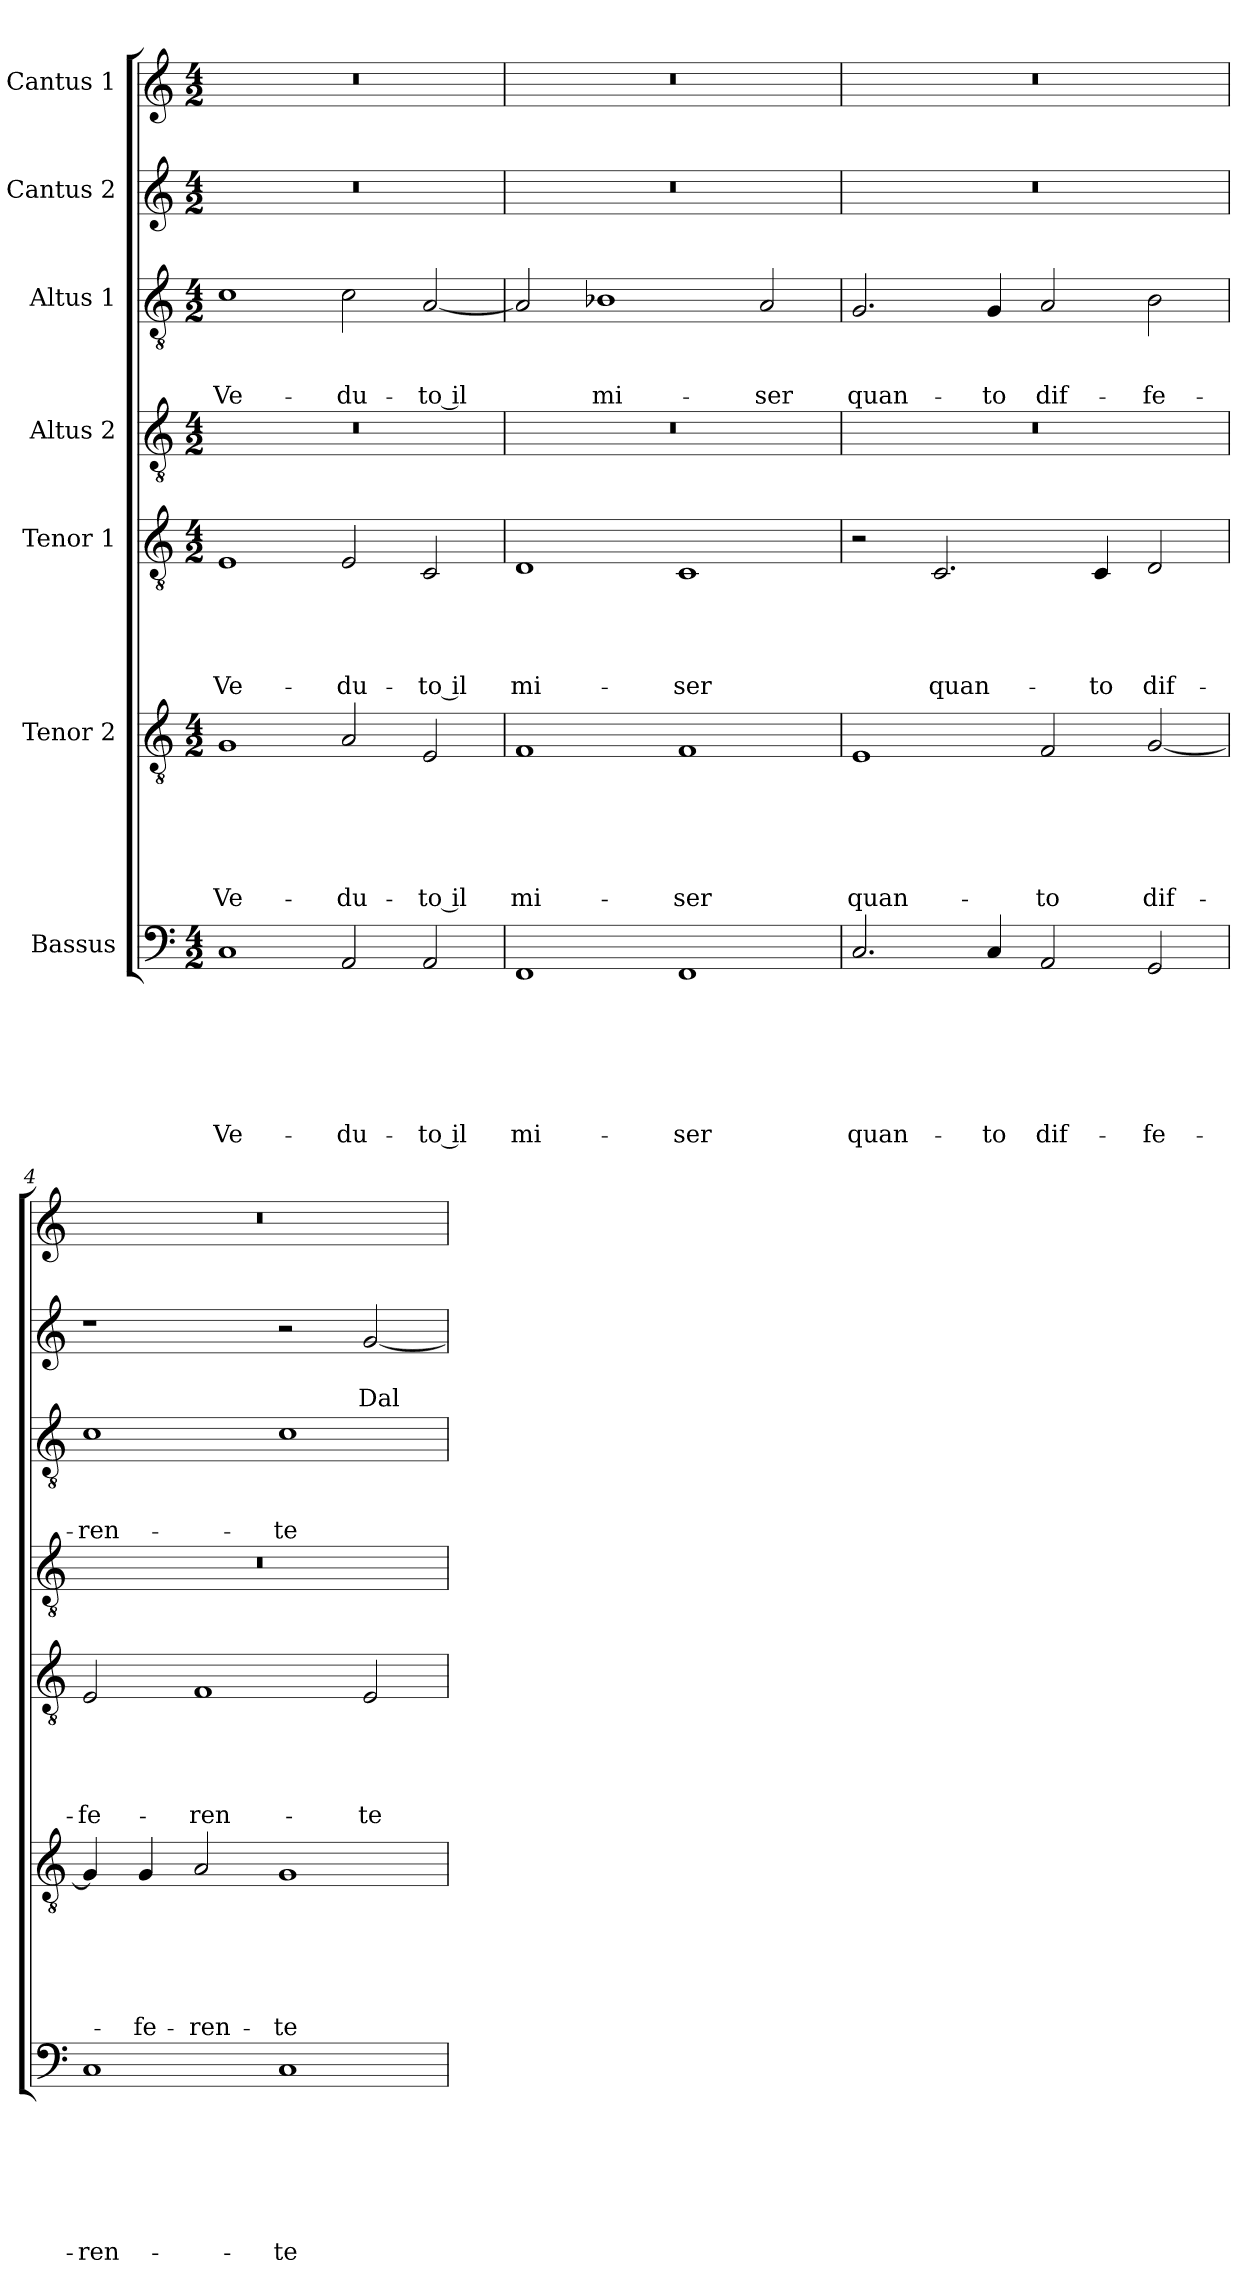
**kern	**text	**text	**text	**text	**text	**text	**text	**kern	**text	**text	**text	**text	**text	**text	**kern	**text	**text	**text	**text	**text	**kern	**kern	**text	**text	**text	**kern	**text	**text	**kern
*part7	*part7	*part7	*part7	*part7	*part7	*part7	*part7	*part6	*part6	*part6	*part6	*part6	*part6	*part6	*part5	*part5	*part5	*part5	*part5	*part5	*part4	*part3	*part3	*part3	*part3	*part2	*part2	*part2	*part1
*staff7	*staff7	*staff7	*staff7	*staff7	*staff7	*staff7	*staff7	*staff6	*staff6	*staff6	*staff6	*staff6	*staff6	*staff6	*staff5	*staff5	*staff5	*staff5	*staff5	*staff5	*staff4	*staff3	*staff3	*staff3	*staff3	*staff2	*staff2	*staff2	*staff1
*I"Bassus	*	*	*	*	*	*	*	*I"Tenor 2	*	*	*	*	*	*	*I"Tenor 1	*	*	*	*	*	*I"Altus 2	*I"Altus 1	*	*	*	*I"Cantus 2	*	*	*I"Cantus 1
*clefF4	*	*	*	*	*	*	*	*clefGv2	*	*	*	*	*	*	*clefGv2	*	*	*	*	*	*clefGv2	*clefGv2	*	*	*	*clefG2	*	*	*clefG2
*k[]	*	*	*	*	*	*	*	*k[]	*	*	*	*	*	*	*k[]	*	*	*	*	*	*k[]	*k[]	*	*	*	*k[]	*	*	*k[]
*a:	*	*	*	*	*	*	*	*a:	*	*	*	*	*	*	*a:	*	*	*	*	*	*a:	*a:	*	*	*	*a:	*	*	*a:
*M4/2	*	*	*	*	*	*	*	*M4/2	*	*	*	*	*	*	*M4/2	*	*	*	*	*	*M4/2	*M4/2	*	*	*	*M4/2	*	*	*M4/2
=1	=1	=1	=1	=1	=1	=1	=1	=1	=1	=1	=1	=1	=1	=1	=1	=1	=1	=1	=1	=1	=1	=1	=1	=1	=1	=1	=1	=1	=1
!	!	!	!	!	!	!	!LO:LY:b	!	!	!	!	!	!	!LO:LY:b	!	!	!	!	!	!LO:LY:b	!	!	!	!	!LO:LY:b	!	!	!	!
1C	.	.	.	.	.	.	Ve-	1G	.	.	.	.	.	Ve-	1E	.	.	.	.	Ve-	0r	1c	.	.	Ve-	0r	.	.	0r
!	!	!	!	!	!	!	!LO:LY:b	!	!	!	!	!	!	!LO:LY:b	!	!	!	!	!	!LO:LY:b	!	!	!	!	!LO:LY:b	!	!	!	!
2AA/	.	.	.	.	.	.	-du-	2A/	.	.	.	.	.	-du-	2E/	.	.	.	.	-du-	.	2c\	.	.	-du-	.	.	.	.
!	!	!	!	!	!	!	!LO:LY:b	!	!	!	!	!	!	!LO:LY:b	!	!	!	!	!	!LO:LY:b	!	!	!	!	!LO:LY:b	!	!	!	!
2AA/	.	.	.	.	.	.	-to il	2E/	.	.	.	.	.	-to il	2C/	.	.	.	.	-to il	.	[2A/	.	.	-to il	.	.	.	.
=2	=2	=2	=2	=2	=2	=2	=2	=2	=2	=2	=2	=2	=2	=2	=2	=2	=2	=2	=2	=2	=2	=2	=2	=2	=2	=2	=2	=2	=2
!	!	!	!	!	!	!	!LO:LY:b	!	!	!	!	!	!	!LO:LY:b	!	!	!	!	!	!LO:LY:b	!	!	!	!	!	!	!	!	!
1FF	.	.	.	.	.	.	mi-	1F	.	.	.	.	.	mi-	1D	.	.	.	.	mi-	0r	2A/]	.	.	.	0r	.	.	0r
!	!	!	!	!	!	!	!	!	!	!	!	!	!	!	!	!	!	!	!	!	!	!	!	!	!LO:LY:b	!	!	!	!
.	.	.	.	.	.	.	.	.	.	.	.	.	.	.	.	.	.	.	.	.	.	1B-X	.	.	mi-	.	.	.	.
!	!	!	!	!	!	!	!LO:LY:b	!	!	!	!	!	!	!LO:LY:b	!	!	!	!	!	!LO:LY:b	!	!	!	!	!	!	!	!	!
1FF	.	.	.	.	.	.	-ser	1F	.	.	.	.	.	-ser	1C	.	.	.	.	-ser	.	.	.	.	.	.	.	.	.
!	!	!	!	!	!	!	!	!	!	!	!	!	!	!	!	!	!	!	!	!	!	!	!	!	!LO:LY:b	!	!	!	!
.	.	.	.	.	.	.	.	.	.	.	.	.	.	.	.	.	.	.	.	.	.	2A/	.	.	-ser	.	.	.	.
=3	=3	=3	=3	=3	=3	=3	=3	=3	=3	=3	=3	=3	=3	=3	=3	=3	=3	=3	=3	=3	=3	=3	=3	=3	=3	=3	=3	=3	=3
!	!	!	!	!	!	!	!LO:LY:b	!	!	!	!	!	!	!LO:LY:b	!	!	!	!	!	!	!	!	!	!	!LO:LY:b	!	!	!	!
2.C/	.	.	.	.	.	.	quan-	1E	.	.	.	.	.	quan-	2r	.	.	.	.	.	0r	2.G/	.	.	quan-	0r	.	.	0r
!	!	!	!	!	!	!	!	!	!	!	!	!	!	!	!	!	!	!	!	!LO:LY:b	!	!	!	!	!	!	!	!	!
.	.	.	.	.	.	.	.	.	.	.	.	.	.	.	2.C/	.	.	.	.	quan-	.	.	.	.	.	.	.	.	.
!	!	!	!	!	!	!	!LO:LY:b	!	!	!	!	!	!	!	!	!	!	!	!	!	!	!	!	!	!LO:LY:b	!	!	!	!
4C/	.	.	.	.	.	.	-to	.	.	.	.	.	.	.	.	.	.	.	.	.	.	4G/	.	.	-to	.	.	.	.
!	!	!	!	!	!	!	!LO:LY:b	!	!	!	!	!	!	!LO:LY:b	!	!	!	!	!	!	!	!	!	!	!LO:LY:b	!	!	!	!
2AA/	.	.	.	.	.	.	dif-	2F/	.	.	.	.	.	-to	.	.	.	.	.	.	.	2A/	.	.	dif-	.	.	.	.
!	!	!	!	!	!	!	!	!	!	!	!	!	!	!	!	!	!	!	!	!LO:LY:b	!	!	!	!	!	!	!	!	!
.	.	.	.	.	.	.	.	.	.	.	.	.	.	.	4C/	.	.	.	.	-to	.	.	.	.	.	.	.	.	.
!	!	!	!	!	!	!	!LO:LY:b	!	!	!	!	!	!	!LO:LY:b	!	!	!	!	!	!LO:LY:b	!	!	!	!	!LO:LY:b	!	!	!	!
2GG/	.	.	.	.	.	.	-fe-	[2G/	.	.	.	.	.	dif-	2D/	.	.	.	.	dif-	.	2B\	.	.	-fe-	.	.	.	.
=4	=4	=4	=4	=4	=4	=4	=4	=4	=4	=4	=4	=4	=4	=4	=4	=4	=4	=4	=4	=4	=4	=4	=4	=4	=4	=4	=4	=4	=4
!	!	!	!	!	!	!	!LO:LY:b	!	!	!	!	!	!	!	!	!	!	!	!	!LO:LY:b	!	!	!	!	!LO:LY:b	!	!	!	!
1C	.	.	.	.	.	.	-ren-	4G/]	.	.	.	.	.	.	2E/	.	.	.	.	-fe-	0r	1c	.	.	-ren-	1r	.	.	0r
!	!	!	!	!	!	!	!	!	!	!	!	!	!	!LO:LY:b	!	!	!	!	!	!	!	!	!	!	!	!	!	!	!
.	.	.	.	.	.	.	.	4G/	.	.	.	.	.	-fe-	.	.	.	.	.	.	.	.	.	.	.	.	.	.	.
!	!	!	!	!	!	!	!	!	!	!	!	!	!	!LO:LY:b	!	!	!	!	!	!LO:LY:b	!	!	!	!	!	!	!	!	!
.	.	.	.	.	.	.	.	2A/	.	.	.	.	.	-ren-	1F	.	.	.	.	-ren-	.	.	.	.	.	.	.	.	.
!	!	!	!	!	!	!	!LO:LY:b	!	!	!	!	!	!	!LO:LY:b	!	!	!	!	!	!	!	!	!	!	!LO:LY:b	!	!	!	!
1C	.	.	.	.	.	.	-te	1G	.	.	.	.	.	-te	.	.	.	.	.	.	.	1c	.	.	-te	2r	.	.	.
!	!	!	!	!	!	!	!	!	!	!	!	!	!	!	!	!	!	!	!	!LO:LY:b	!	!	!	!	!	!	!	!LO:LY:b	!
.	.	.	.	.	.	.	.	.	.	.	.	.	.	.	2E/	.	.	.	.	-te	.	.	.	.	.	[2g/	.	Dal	.
=	=	=	=	=	=	=	=	=	=	=	=	=	=	=	=	=	=	=	=	=	=	=	=	=	=	=	=	=	=
*-	*-	*-	*-	*-	*-	*-	*-	*-	*-	*-	*-	*-	*-	*-	*-	*-	*-	*-	*-	*-	*-	*-	*-	*-	*-	*-	*-	*-	*-
